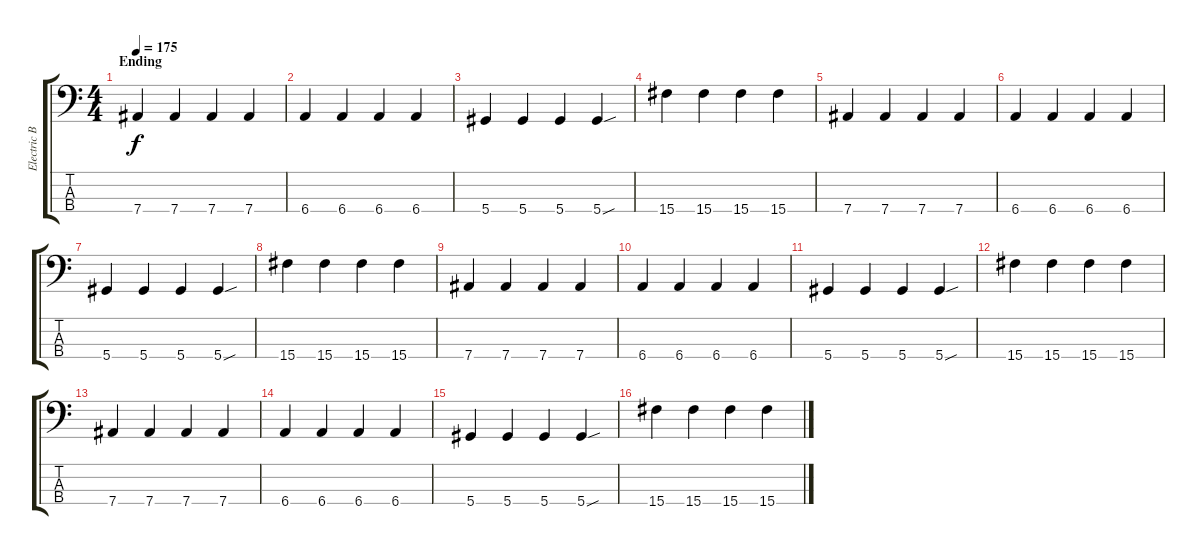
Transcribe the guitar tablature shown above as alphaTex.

\track ("Electric Bass" "Electric B") {instrument electricbassfinger}
\staff {score tabs}
\tuning (Gb2 Db2 Ab1 Eb1) {hide}
\ts (4 4)
\section ("" "Ending")
\tempo 175
\clef f4
\ks c
7.4.4{dy f} 7.4.4 7.4.4 7.4.4 |
6.4.4 6.4.4 6.4.4 6.4.4 |
5.4.4 5.4.4 5.4.4 5.4{sou}.4 |
15.4.4 15.4.4 15.4.4 15.4.4 |
7.4.4 7.4.4 7.4.4 7.4.4 |
6.4.4 6.4.4 6.4.4 6.4.4 |
5.4.4 5.4.4 5.4.4 5.4{sou}.4 |
15.4.4 15.4.4 15.4.4 15.4.4 |
7.4.4 7.4.4 7.4.4 7.4.4 |
6.4.4 6.4.4 6.4.4 6.4.4 |
5.4.4 5.4.4 5.4.4 5.4{sou}.4 |
15.4.4 15.4.4 15.4.4 15.4.4 |
7.4.4 7.4.4 7.4.4 7.4.4 |
6.4.4 6.4.4 6.4.4 6.4.4 |
5.4.4 5.4.4 5.4.4 5.4{sou}.4 |
15.4.4 15.4.4 15.4.4 15.4.4
